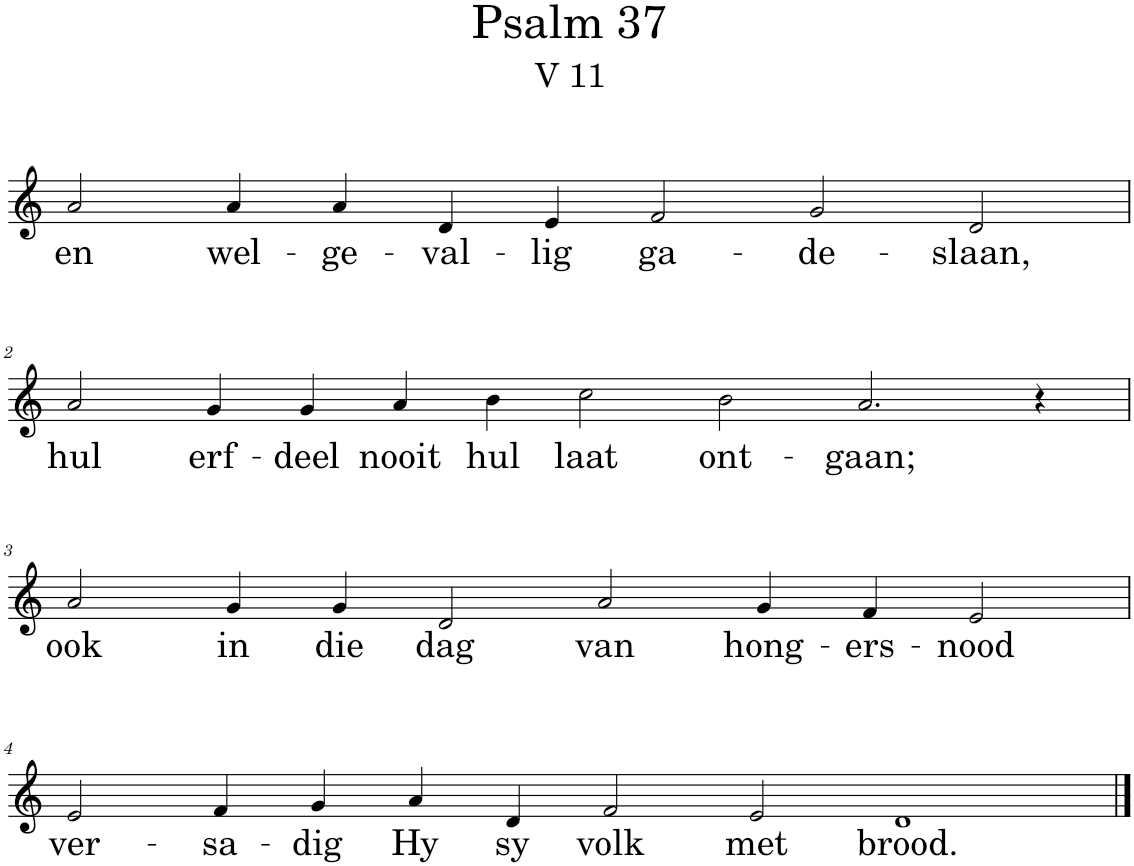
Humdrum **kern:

**kern	**text
*part1	*part1
*staff1	*staff1
*I"Pipe Organ	*
*I'Org.	*
*clefG2	*
*k[]	*
*M12/4	*
=1	=1
!	!LO:LY:b
2a/	en
!	!LO:LY:b
4a/	wel-
!	!LO:LY:b
4a/	-ge-
!	!LO:LY:b
4d/	-val-
!	!LO:LY:b
4e/	-lig
!	!LO:LY:b
2f/	ga-
!	!LO:LY:b
2g/	-de-
!	!LO:LY:b
2d/	-slaan,
!!LO:LB:g=z
=2	=2
*M14/4	*
!	!LO:LY:b
2a/	hul
!	!LO:LY:b
4g/	erf-
!	!LO:LY:b
4g/	-deel
!	!LO:LY:b
4a/	nooit
!	!LO:LY:b
4b\	hul
!	!LO:LY:b
2cc\	laat
!	!LO:LY:b
2b\	ont-
!	!LO:LY:b
2.a/	-gaan;
4r	.
!!LO:LB:g=z
=3	=3
*M12/4	*
!	!LO:LY:b
2a/	ook
!	!LO:LY:b
4g/	in
!	!LO:LY:b
4g/	die
!	!LO:LY:b
2d/	dag
!	!LO:LY:b
2a/	van
!	!LO:LY:b
4g/	hong-
!	!LO:LY:b
4f/	-ers-
!	!LO:LY:b
2e/	-nood
!!LO:LB:g=z
=4	=4
*M14/4	*
!	!LO:LY:b
2e/	ver-
!	!LO:LY:b
4f/	-sa-
!	!LO:LY:b
4g/	-dig
!	!LO:LY:b
4a/	Hy
!	!LO:LY:b
4d/	sy
!	!LO:LY:b
2f/	volk
!	!LO:LY:b
2e/	met
!	!LO:LY:b
1d	brood.
==	==
*-	*-
